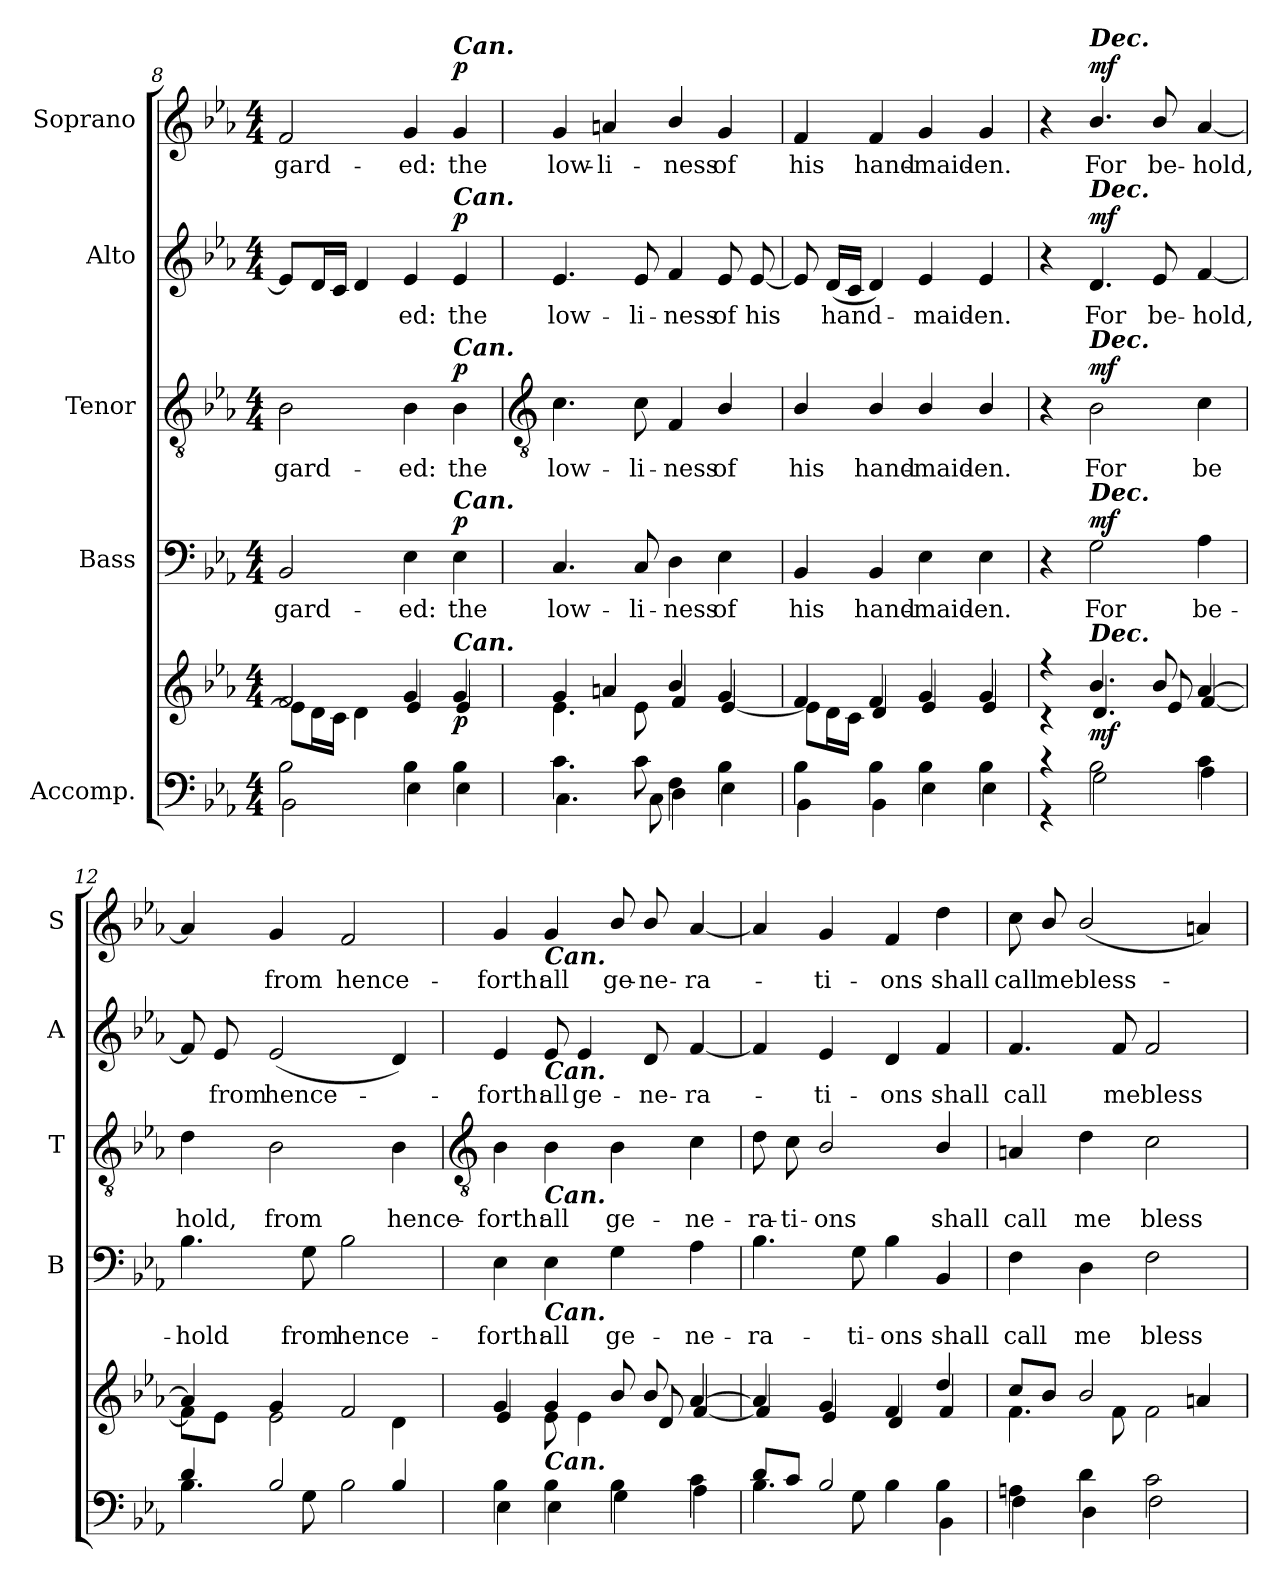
**kern	**kern	**dynam	**kern	**text	**dynam	**kern	**text	**dynam	**kern	**text	**dynam	**kern	**text	**dynam
*part5	*part5	*part5	*part4	*part4	*part4	*part3	*part3	*part3	*part2	*part2	*part2	*part1	*part1	*part1
*staff6	*staff5	*staff5/6	*staff4	*staff4	*staff4	*staff3	*staff3	*staff3	*staff2	*staff2	*staff2	*staff1	*staff1	*staff1
*I"Accomp.	*	*	*I"Bass	*	*	*I"Tenor	*	*	*I"Alto	*	*	*I"Soprano	*	*
*	*	*	*I'B	*	*	*I'T	*	*	*I'A	*	*	*I'S	*	*
*clefF4	*clefG2	*	*clefF4	*	*	*clefGv2	*	*	*clefG2	*	*	*clefG2	*	*
*k[b-e-a-]	*k[b-e-a-]	*	*k[b-e-a-]	*	*	*k[b-e-a-]	*	*	*k[b-e-a-]	*	*	*k[b-e-a-]	*	*
*E-:	*E-:	*	*E-:	*	*	*E-:	*	*	*E-:	*	*	*E-:	*	*
*M4/4	*M4/4	*	*M4/4	*	*	*M4/4	*	*	*M4/4	*	*	*M4/4	*	*
=8	=8	=8	=8	=8	=8	=8	=8	=8	=8	=8	=8	=8	=8	=8
*^	*^	*	*	*	*	*	*	*	*	*	*	*	*	*
!	!	!	!	!	!	!LO:LY:b	!	!	!LO:LY:b	!	!	!	!	!	!LO:LY:b	!
2B-\	2BB-\	2f/	8e-\L]	.	2BB-	-gard-	.	2B-	-gard-	.	8e-L]	.	.	2f	-gard-	.
.	.	.	16d\L	.	.	.	.	.	.	.	16dL	.	.	.	.	.
.	.	.	16c\JJ	.	.	.	.	.	.	.	16cJJ	.	.	.	.	.
.	.	.	4d\	.	.	.	.	.	.	.	4d	.	.	.	.	.
!	!	!	!	!	!	!LO:LY:b	!	!	!LO:LY:b	!	!	!LO:LY:b	!	!	!LO:LY:b	!
4B-\	4E-\	4g/	4e-/	.	4E-	-ed:	.	4B-	-ed:	.	4e-	ed:	.	4g	-ed:	.
!	!	!	!	!	!	!	!	!	!	!	!	!	!	!LO:TX:a:Bi:t=Can.	!	!
!	!	!	!	!	!	!	!	!	!	!	!LO:TX:a:Bi:t=Can.	!	!	!	!	!
!	!	!	!	!	!	!	!	!LO:TX:a:Bi:t=Can.	!	!	!	!	!	!	!	!
!	!	!	!	!	!LO:TX:a:Bi:t=Can.	!	!	!	!	!	!	!	!	!	!	!
!	!	!LO:TX:a:Bi:t=Can.	!	!	!	!	!	!	!	!	!	!	!	!	!	!
!	!	!	!	!LO:DY:b	!	!LO:LY:b	!LO:DY:b	!	!LO:LY:b	!LO:DY:b	!	!LO:LY:b	!LO:DY:b	!	!LO:LY:b	!LO:DY:b
4B-\	4E-\	4g/	4e-/	p	4E-	the	p	4B-	the	p	4e-	the	p	4g	the	p
!!LO:LB:g=z
=9	=9	=9	=9	=9	=9	=9	=9	=9	=9	=9	=9	=9	=9	=9	=9	=9
*	*	*	*	*	*	*	*	*clefGv2	*	*	*	*	*	*	*	*
!	!	!	!	!	!	!LO:LY:b	!	!	!LO:LY:b	!	!	!LO:LY:b	!	!	!LO:LY:b	!
4.c\	4.C\	4g/	4.e-\	.	4.C	low-	.	4.c	low-	.	4.e-	low-	.	4g	low-	.
!	!	!	!	!	!	!	!	!	!	!	!	!	!	!	!LO:LY:b	!
.	.	4an/	.	.	.	.	.	.	.	.	.	.	.	4an	-li-	.
!	!	!	!	!	!	!LO:LY:b	!	!	!LO:LY:b	!	!	!LO:LY:b	!	!	!	!
8c\	8C\	.	8e-\	.	8C	-li-	.	8c	-li-	.	8e-	-li-	.	.	.	.
!	!	!	!	!	!	!LO:LY:b	!	!	!LO:LY:b	!	!	!LO:LY:b	!	!	!LO:LY:b	!
4F\	4D\	4b-/	4f/	.	4D	-ness	.	4F	-ness	.	4f	-ness	.	4b-/	-ness	.
!	!	!	!	!	!	!LO:LY:b	!	!	!LO:LY:b	!	!	!LO:LY:b	!	!	!LO:LY:b	!
4B-\	4E-\	4g/	[4e-/	.	4E-	of	.	4B-/	of	.	8e-	of	.	4g	of	.
!	!	!	!	!	!	!	!	!	!	!	!	!LO:LY:b	!	!	!	!
.	.	.	.	.	.	.	.	.	.	.	[8e-	his	.	.	.	.
=10	=10	=10	=10	=10	=10	=10	=10	=10	=10	=10	=10	=10	=10	=10	=10	=10
!	!	!	!	!	!	!LO:LY:b	!	!	!LO:LY:b	!	!	!	!	!	!LO:LY:b	!
4B-\	4BB-\	4f/	8e-L]	.	4BB-	his	.	4B-/	his	.	8e-]	.	.	4f	his	.
!	!	!	!	!	!	!	!	!	!	!	!	!LO:LY:b	!	!	!	!
.	.	.	16dL	.	.	.	.	.	.	.	(<16dLL	hand-	.	.	.	.
.	.	.	16cJJ	.	.	.	.	.	.	.	16cJJ	.	.	.	.	.
!	!	!	!	!	!	!LO:LY:b	!	!	!LO:LY:b	!	!	!	!	!	!LO:LY:b	!
4B-\	4BB-\	4f/	4d/	.	4BB-	hand-	.	4B-/	hand-	.	4d)	.	.	4f	hand-	.
!	!	!	!	!	!	!LO:LY:b	!	!	!LO:LY:b	!	!	!LO:LY:b	!	!	!LO:LY:b	!
4B-\	4E-\	4g/	4e-/	.	4E-	-maid-	.	4B-/	-maid-	.	4e-	maid-	.	4g	-maid-	.
!	!	!	!	!	!	!LO:LY:b	!	!	!LO:LY:b	!	!	!LO:LY:b	!	!	!LO:LY:b	!
4B-\	4E-\	4g/	4e-/	.	4E-	-en.	.	4B-/	-en.	.	4e-	-en.	.	4g	-en.	.
=11	=11	=11	=11	=11	=11	=11	=11	=11	=11	=11	=11	=11	=11	=11	=11	=11
4r	4r	4r	4r	.	4r	.	.	4r	.	.	4r	.	.	4r	.	.
!	!	!	!	!	!	!	!	!	!	!	!	!	!	!LO:TX:a:Bi:t=Dec.	!	!
!	!	!	!	!	!	!	!	!	!	!	!LO:TX:a:Bi:t=Dec.	!	!	!	!	!
!	!	!	!	!	!	!	!	!LO:TX:a:Bi:t=Dec.	!	!	!	!	!	!	!	!
!	!	!	!	!	!LO:TX:a:Bi:t=Dec.	!	!	!	!	!	!	!	!	!	!	!
!	!	!LO:TX:a:Bi:t=Dec.	!	!	!	!	!	!	!	!	!	!	!	!	!	!
!	!	!	!	!LO:DY:b	!	!LO:LY:b	!LO:DY:b	!	!LO:LY:b	!LO:DY:b	!	!LO:LY:b	!LO:DY:b	!	!LO:LY:b	!LO:DY:b
2B-\	2G\	4.b-/	4.d/	mf	2G	For	mf	2B-	For	mf	4.d	For	mf	4.b-/	For	mf
!	!	!	!	!	!	!	!	!	!	!	!	!LO:LY:b	!	!	!LO:LY:b	!
.	.	8b-/	8e-/	.	.	.	.	.	.	.	8e-	be-	.	8b-/	be-	.
!	!	!	!	!	!	!LO:LY:b	!	!	!LO:LY:b	!	!	!LO:LY:b	!	!	!LO:LY:b	!
4c\	4A-\	[4a-/	[4f/	.	4A-	be-	.	4c	be	.	[4f	-hold,	.	[4a-	-hold,	.
=12	=12	=12	=12	=12	=12	=12	=12	=12	=12	=12	=12	=12	=12	=12	=12	=12
!	!	!	!	!	!	!LO:LY:b	!	!	!LO:LY:b	!	!	!	!	!	!	!
4d	4.B-\	4a-/]	8fL]	.	4.B-	-hold	.	4d	hold,	.	8f]	.	.	4a-]	.	.
!	!	!	!	!	!	!	!	!	!	!	!	!LO:LY:b	!	!	!	!
.	.	.	8e-J	.	.	.	.	.	.	.	8e-	from	.	.	.	.
!	!	!	!	!	!	!	!	!	!LO:LY:b	!	!	!LO:LY:b	!	!	!LO:LY:b	!
2B-/	.	4g/	2e-\	.	.	.	.	2B-	from	.	(<2e-	hence-	.	4g	from	.
!	!	!	!	!	!	!LO:LY:b	!	!	!	!	!	!	!	!	!	!
.	8G\	.	.	.	8G	from	.	.	.	.	.	.	.	.	.	.
!	!	!	!	!	!	!LO:LY:b	!	!	!	!	!	!	!	!	!LO:LY:b	!
.	2B-\	2f/	.	.	2B-	hence-	.	.	.	.	.	.	.	2f	hence-	.
!	!	!	!	!	!	!	!	!	!LO:LY:b	!	!	!	!	!	!	!
4B-/	.	.	4d\	.	.	.	.	4B-	hence-	.	4d)	.	.	.	.	.
!!LO:LB:g=z
=13	=13	=13	=13	=13	=13	=13	=13	=13	=13	=13	=13	=13	=13	=13	=13	=13
*	*	*	*	*	*	*	*	*clefGv2	*	*	*	*	*	*	*	*
!	!	!	!	!	!	!LO:LY:b	!	!	!LO:LY:b	!	!	!LO:LY:b	!	!	!LO:LY:b	!
4B-\	4E-\	4g/	4e-/	.	4E-	-forth:	.	4B-	-forth:	.	4e-	forth:	.	4g	-forth:	.
!	!	!	!	!	!	!	!	!	!	!	!	!	!	!LO:TX:b:Bi:t=Can.	!	!
!	!	!	!	!	!	!	!	!	!	!	!LO:TX:b:Bi:t=Can.	!	!	!	!	!
!	!	!	!	!	!	!	!	!LO:TX:b:Bi:t=Can.	!	!	!	!	!	!	!	!
!	!	!	!	!	!LO:TX:b:Bi:t=Can.	!	!	!	!	!	!	!	!	!	!	!
!	!	!LO:TX:b:Bi:t=Can.	!	!	!	!	!	!	!	!	!	!	!	!	!	!
!	!	!	!	!	!	!LO:LY:b	!	!	!LO:LY:b	!	!	!LO:LY:b	!	!	!LO:LY:b	!
4B-\	4E-\	4g/	8e-\	.	4E-	all	.	4B-	all	.	8e-	all	.	4g	all	.
!	!	!	!	!	!	!	!	!	!	!	!	!LO:LY:b	!	!	!	!
.	.	.	4e-\	.	.	.	.	.	.	.	4e-	ge-	.	.	.	.
!	!	!	!	!	!	!LO:LY:b	!	!	!LO:LY:b	!	!	!	!	!	!LO:LY:b	!
4B-\	4G\	8b-/	.	.	4G	ge-	.	4B-	ge-	.	.	.	.	8b-/	ge-	.
!	!	!	!	!	!	!	!	!	!	!	!	!LO:LY:b	!	!	!LO:LY:b	!
.	.	8b-/	8d/	.	.	.	.	.	.	.	8d	-ne-	.	8b-/	-ne-	.
!	!	!	!	!	!	!LO:LY:b	!	!	!LO:LY:b	!	!	!LO:LY:b	!	!	!LO:LY:b	!
4c\	4A-\	[4a-/	[4f/	.	4A-	-ne-	.	4c	-ne-	.	[4f	-ra-	.	[4a-	-ra-	.
=14	=14	=14	=14	=14	=14	=14	=14	=14	=14	=14	=14	=14	=14	=14	=14	=14
!	!	!	!	!	!	!LO:LY:b	!	!	!LO:LY:b	!	!	!	!	!	!	!
8d/L	4.B-\	4a-/]	4f/]	.	4.B-	-ra-	.	8d	-ra-	.	4f]	.	.	4a-]	.	.
!	!	!	!	!	!	!	!	!	!LO:LY:b	!	!	!	!	!	!	!
8c/J	.	.	.	.	.	.	.	8c	-ti-	.	.	.	.	.	.	.
!	!	!	!	!	!	!	!	!	!LO:LY:b	!	!	!LO:LY:b	!	!	!LO:LY:b	!
2B-/	.	4g/	4e-/	.	.	.	.	2B-/	-ons	.	4e-	ti-	.	4g	ti-	.
!	!	!	!	!	!	!LO:LY:b	!	!	!	!	!	!	!	!	!	!
.	8G\	.	.	.	8G	-ti-	.	.	.	.	.	.	.	.	.	.
!	!	!	!	!	!	!LO:LY:b	!	!	!	!	!	!LO:LY:b	!	!	!LO:LY:b	!
.	4B-\	4f/	4d/	.	4B-	-ons	.	.	.	.	4d	-ons	.	4f	-ons	.
!	!	!	!	!	!	!LO:LY:b	!	!	!LO:LY:b	!	!	!LO:LY:b	!	!	!LO:LY:b	!
4B-\	4BB-\	4dd/	4f/	.	4BB-	shall	.	4B-/	shall	.	4f	shall	.	4dd	shall	.
=15	=15	=15	=15	=15	=15	=15	=15	=15	=15	=15	=15	=15	=15	=15	=15	=15
!	!	!	!	!	!	!LO:LY:b	!	!	!LO:LY:b	!	!	!LO:LY:b	!	!	!LO:LY:b	!
4An\	4F\	8cc/L	4.f\	.	4F	call	.	4An	call	.	4.f	call	.	8cc	call	.
!	!	!	!	!	!	!	!	!	!	!	!	!	!	!	!LO:LY:b	!
.	.	8b-/J	.	.	.	.	.	.	.	.	.	.	.	8b-/	me	.
!	!	!	!	!	!	!LO:LY:b	!	!	!LO:LY:b	!	!	!	!	!	!LO:LY:b	!
4d\	4D\	2b-/	.	.	4D	me	.	4d	me	.	.	.	.	(<2b-/	bless-	.
!	!	!	!	!	!	!	!	!	!	!	!	!LO:LY:b	!	!	!	!
.	.	.	8f\	.	.	.	.	.	.	.	8f	me	.	.	.	.
!	!	!	!	!	!	!LO:LY:b	!	!	!LO:LY:b	!	!	!LO:LY:b	!	!	!	!
2c\	2F\	.	2f\	.	2F	bless-	.	2c	bless-	.	2f	bless-	.	.	.	.
.	.	4an/	.	.	.	.	.	.	.	.	.	.	.	4an)	.	.
*v	*v	*	*	*	*	*	*	*	*	*	*	*	*	*	*	*
*	*v	*v	*	*	*	*	*	*	*	*	*	*	*	*	*
=	=	=	=	=	=	=	=	=	=	=	=	=	=	=
*-	*-	*-	*-	*-	*-	*-	*-	*-	*-	*-	*-	*-	*-	*-
